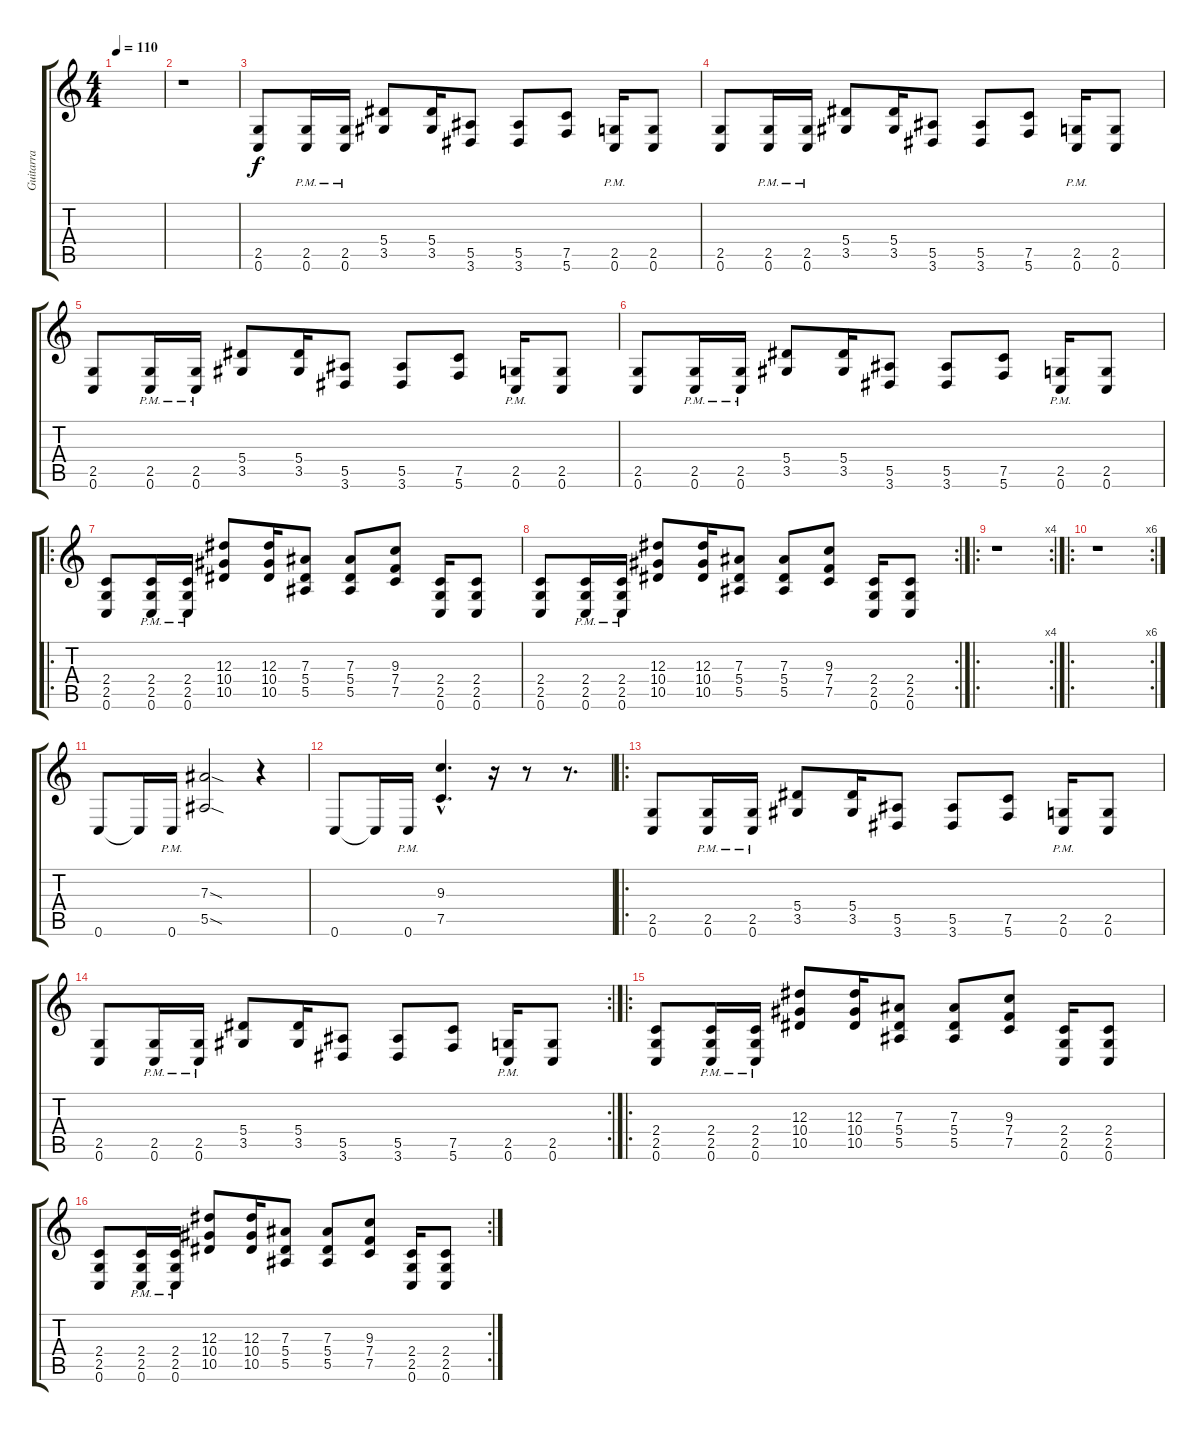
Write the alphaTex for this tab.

\track ("Guitarra" "Guitarra") {instrument distortionguitar}
\staff {score tabs}
\tuning (C4 G3 Eb3 Bb2 F2 C2) {hide}
\ts (4 4)
\tempo 110
\clef g2
\ks c
|
r.1 |
(2.5 0.6).8 (2.5{pm} 0.6{pm}).16 (2.5{pm} 0.6{pm}).16 (5.4 3.5).8 (5.4 3.5).16 (5.5 3.6).8 (5.5 3.6).8 (7.5 5.6).8 (2.5{pm} 0.6{pm}).16 (2.5 0.6).8 |
(2.5 0.6).8 (2.5{pm} 0.6{pm}).16 (2.5{pm} 0.6{pm}).16 (5.4 3.5).8 (5.4 3.5).16 (5.5 3.6).8 (5.5 3.6).8 (7.5 5.6).8 (2.5{pm} 0.6{pm}).16 (2.5 0.6).8 |
(2.5 0.6).8 (2.5{pm} 0.6{pm}).16 (2.5{pm} 0.6{pm}).16 (5.4 3.5).8 (5.4 3.5).16 (5.5 3.6).8 (5.5 3.6).8 (7.5 5.6).8 (2.5{pm} 0.6{pm}).16 (2.5 0.6).8 |
(2.5 0.6).8 (2.5{pm} 0.6{pm}).16 (2.5{pm} 0.6{pm}).16 (5.4 3.5).8 (5.4 3.5).16 (5.5 3.6).8 (5.5 3.6).8 (7.5 5.6).8 (2.5{pm} 0.6{pm}).16 (2.5 0.6).8 |
\ro
(2.4 2.5 0.6).8 (2.4 2.5 0.6{pm}).16 (2.4 2.5 0.6{pm}).16 (12.3 10.4 10.5).8 (12.3 10.4 10.5).16 (7.3 5.4 5.5).8 (7.3 5.4 5.5).8 (9.3 7.4 7.5).8 (2.4 2.5 0.6).16 (2.4 2.5 0.6).8 |
\rc 2
(2.4 2.5 0.6).8 (2.4 2.5 0.6{pm}).16 (2.4 2.5 0.6{pm}).16 (12.3 10.4 10.5).8 (12.3 10.4 10.5).16 (7.3 5.4 5.5).8 (7.3 5.4 5.5).8 (9.3 7.4 7.5).8 (2.4 2.5 0.6).16 (2.4 2.5 0.6).8 |
\ro
\rc 4
r.1 |
\ro
\rc 6
r.1 |
0.6.8 0.6{t}.16 0.6{pm}.16 (7.3{sod} 5.5{sod}).2 r.4 |
0.6.8 0.6{t}.16 0.6{pm}.16 (9.3{hac} 7.5{hac}).4{d} r.16 r.8 r.8{d} |
\ro
(2.5 0.6).8 (2.5{pm} 0.6{pm}).16 (2.5{pm} 0.6{pm}).16 (5.4 3.5).8 (5.4 3.5).16 (5.5 3.6).8 (5.5 3.6).8 (7.5 5.6).8 (2.5{pm} 0.6{pm}).16 (2.5 0.6).8 |
\rc 2
(2.5 0.6).8 (2.5{pm} 0.6{pm}).16 (2.5{pm} 0.6{pm}).16 (5.4 3.5).8 (5.4 3.5).16 (5.5 3.6).8 (5.5 3.6).8 (7.5 5.6).8 (2.5{pm} 0.6{pm}).16 (2.5 0.6).8 |
\ro
(2.4 2.5 0.6).8 (2.4 2.5 0.6{pm}).16 (2.4 2.5 0.6{pm}).16 (12.3 10.4 10.5).8 (12.3 10.4 10.5).16 (7.3 5.4 5.5).8 (7.3 5.4 5.5).8 (9.3 7.4 7.5).8 (2.4 2.5 0.6).16 (2.4 2.5 0.6).8 |
\rc 2
(2.4 2.5 0.6).8 (2.4 2.5 0.6{pm}).16 (2.4 2.5 0.6{pm}).16 (12.3 10.4 10.5).8 (12.3 10.4 10.5).16 (7.3 5.4 5.5).8 (7.3 5.4 5.5).8 (9.3 7.4 7.5).8 (2.4 2.5 0.6).16 (2.4 2.5 0.6).8
